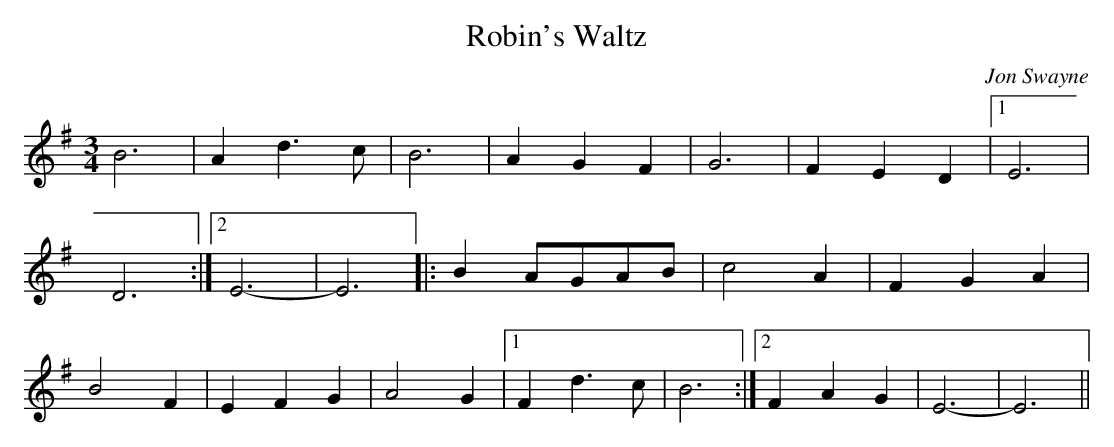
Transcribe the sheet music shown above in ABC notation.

X:1
T:Robin's Waltz
C:Jon Swayne
L:1/4
M:3/4
K:G major
B3 | Ad>c | B3 | AGF | G3 | FED |1 E3 |
D3 :|2 E3-| E3 |: BA/G/A/B/ | c2A | FGA |
B2F | EFG | A2G |1 Fd>c | B3 :|2 FAG | E3-| E3 ||
